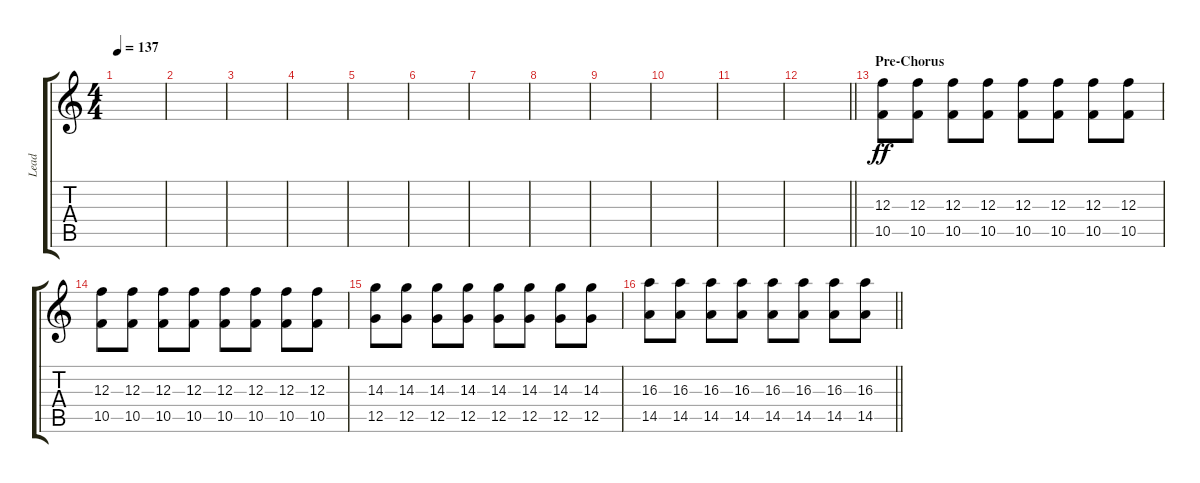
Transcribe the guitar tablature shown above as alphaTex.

\track ("Lead" "Lead") {instrument distortionguitar}
\staff {score tabs}
\tuning (D4 A3 F3 C3 G2 C2) {hide}
\ts (4 4)
\tempo 137
\clef g2
\ks c
|
|
|
|
|
|
|
|
|
|
|
\barLineRight lightlight
|
\section ("" "Pre-Chorus")
(12.3 10.5).8{dy ff} (12.3 10.5).8 (12.3 10.5).8 (12.3 10.5).8 (12.3 10.5).8 (12.3 10.5).8 (12.3 10.5).8 (12.3 10.5).8 |
(12.3 10.5).8 (12.3 10.5).8 (12.3 10.5).8 (12.3 10.5).8 (12.3 10.5).8 (12.3 10.5).8 (12.3 10.5).8 (12.3 10.5).8 |
(14.3 12.5).8 (14.3 12.5).8 (14.3 12.5).8 (14.3 12.5).8 (14.3 12.5).8 (14.3 12.5).8 (14.3 12.5).8 (14.3 12.5).8 |
\barLineRight lightlight
(16.3 14.5).8 (16.3 14.5).8 (16.3 14.5).8 (16.3 14.5).8 (16.3 14.5).8 (16.3 14.5).8 (16.3 14.5).8 (16.3 14.5).8
